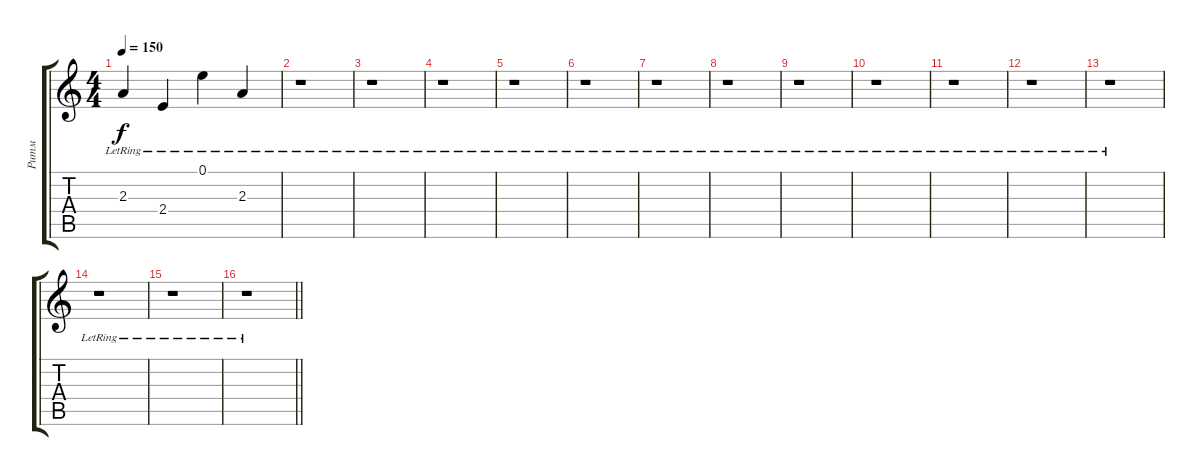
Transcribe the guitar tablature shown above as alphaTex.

\track ("Ритм" "Ритм") {instrument electricguitarclean}
\staff {score tabs}
\tuning (E4 B3 G3 D3 A2 E2) {hide}
\ts (4 4)
\tempo 150
\clef g2
\ks c
2.3{lr}.4{dy f} 2.4{lr}.4 0.1{lr}.4 2.3{lr}.4 |
r.1 |
r.1 |
r.1 |
r.1 |
r.1 |
r.1 |
r.1 |
r.1 |
r.1 |
r.1 |
r.1 |
r.1 |
r.1 |
r.1 |
\barLineRight lightlight
r.1
